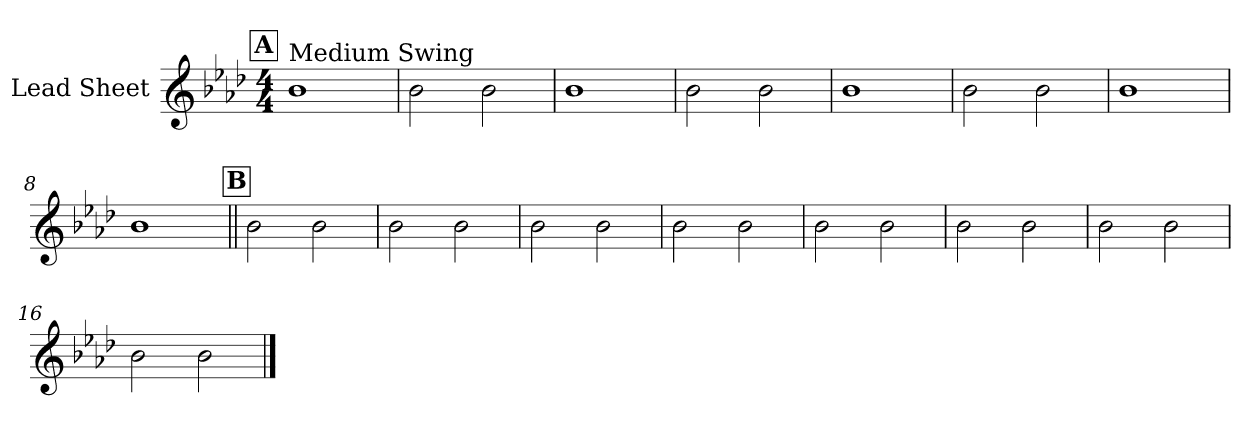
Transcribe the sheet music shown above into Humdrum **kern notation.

**kern
*part1
*staff1
*I"Lead Sheet
*clefG2
*k[b-e-a-d-]
*f:
*M4/4
!!LO:REH:place=s1:a:fs=14:t=A
=1
!LO:TX:a:t=Medium Swing
1b-
=2
2b-\
2b-\
=3
1b-
=4
2b-\
2b-\
!!LO:LB:g=z
=5
1b-
=6
2b-\
2b-\
=7
1b-
=8
1b-
!!LO:LB:g=z
!!LO:REH:place=s1:a:fs=14:t=B
=9||
2b-\
2b-\
=10
2b-\
2b-\
=11
2b-\
2b-\
=12
2b-\
2b-\
!!LO:LB:g=z
=13
2b-\
2b-\
=14
2b-\
2b-\
=15
2b-\
2b-\
=16
2b-\
2b-\
==
*-
